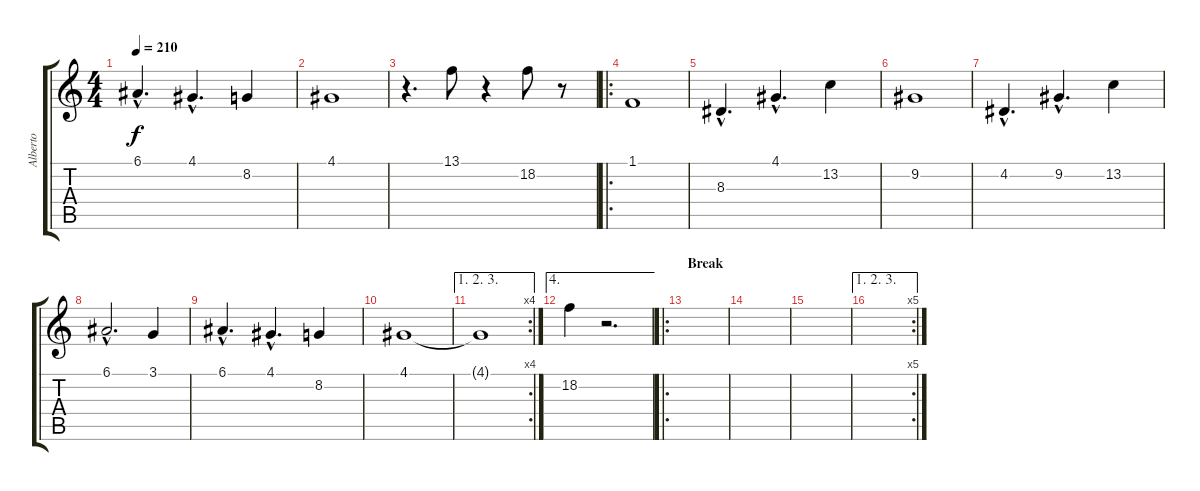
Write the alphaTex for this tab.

\track ("Alberto" "Alberto") {instrument trumpet}
\staff {score tabs}
\tuning (E4 B3 G3 D3 A2 E2) {hide}
\ts (4 4)
\tempo 210
\clef g2
\ks c
6.1{hac}.4{d dy f} 4.1{hac}.4{d} 8.2.4 |
4.1.1 |
r.4{d} 13.1.8 r.4 18.2.8 r.8 |
\ro
1.1.1 |
8.3{hac}.4{d} 4.1{hac}.4{d} 13.2.4 |
9.2.1 |
4.2{hac}.4{d} 9.2{hac}.4{d} 13.2.4 |
6.1{hac}.2{d} 3.1.4 |
6.1{hac}.4{d} 4.1{hac}.4{d} 8.2.4 |
4.1.1 |
\ae (1 2 3)
\rc 4
4.1{t}.1 |
\ae 4
18.2.4 r.2{d} |
\ro
\section ("" "Break")
|
|
|
\ae (1 2 3)
\rc 5
